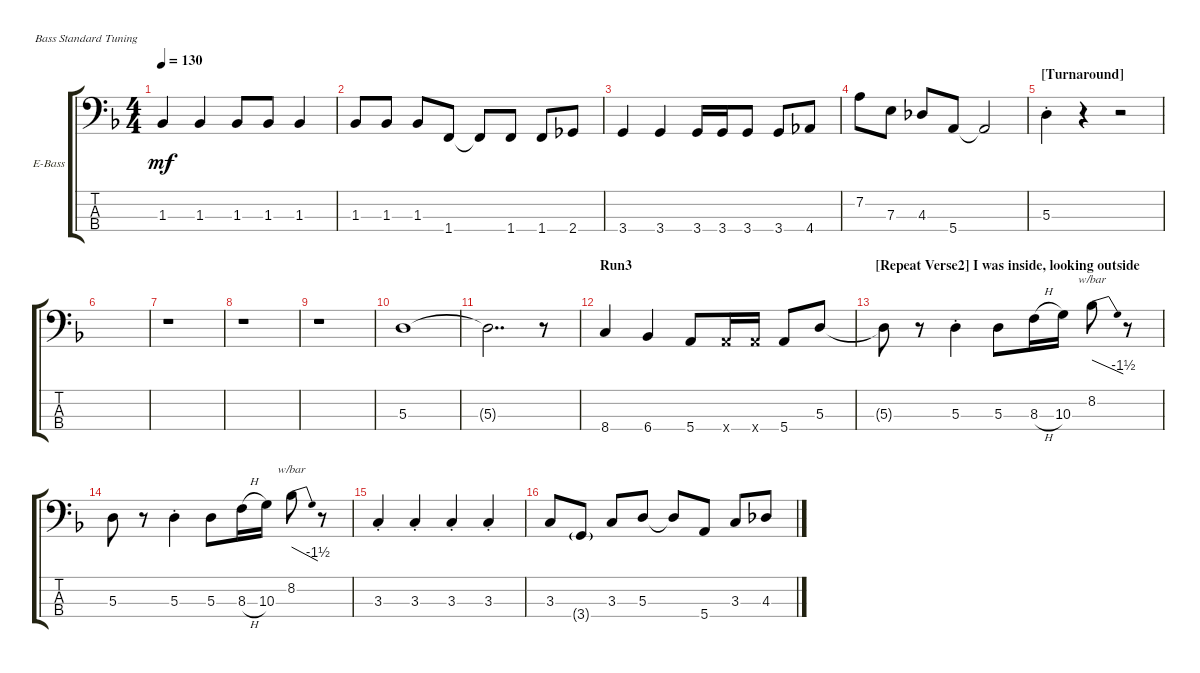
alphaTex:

\defaultSystemsLayout 4
\bracketExtendMode groupsimilarinstruments
\firstSystemTrackNameOrientation horizontal
\otherSystemsTrackNameOrientation horizontal
\track ("Electric Bass" "E-Bass") {instrument electricbassfinger}
\staff {score tabs}
\tuning (G2 D2 A1 E1)
\ts (4 4)
\tempo 130
\clef f4
\ks dminor
1.3.4{dy mf} 1.3.4 1.3.8 1.3.8 1.3.4 |
1.3.8 1.3.8 1.3.8 1.4.8 1.4{t}.8 1.4.8 1.4.8 2.4.8 |
3.4.4 3.4.4 3.4.16 3.4.16 3.4.8 3.4.8 4.4.8 |
7.2.8 7.3.8 4.3.8 5.4.8 5.4{t}.2 |
\section ("" "[Turnaround] ")
5.3{st}.4 r.4 r.2 |
|
r.1 |
r.1 |
r.1 |
5.3.1 |
5.3{t}.2{dd} r.8 |
\section ("" "Run3")
8.4.4 6.4.4 5.4.8 5.4{x}.16 5.4{x}.16 5.4.8 5.3.8 |
\section ("" "[Repeat Verse2] I was inside, looking outside")
5.3{t}.8 r.8 5.3{st}.4 5.3.8 8.3{h}.16 10.3.16 8.2.8{tbe (dive default 43.199999999999996 0 60 -6)} r.8 |
5.3.8 r.8 5.3{st}.4 5.3.8 8.3{h}.16 10.3.16 8.2.8{tbe (dive default 43.199999999999996 0 60 -6)} r.8 |
3.3{st}.4 3.3{st}.4 3.3{st}.4 3.3{st}.4 |
3.3.8 3.4{g}.8 3.3.8 5.3.8 5.3{t}.8 5.4.8 3.3.8 4.3.8
